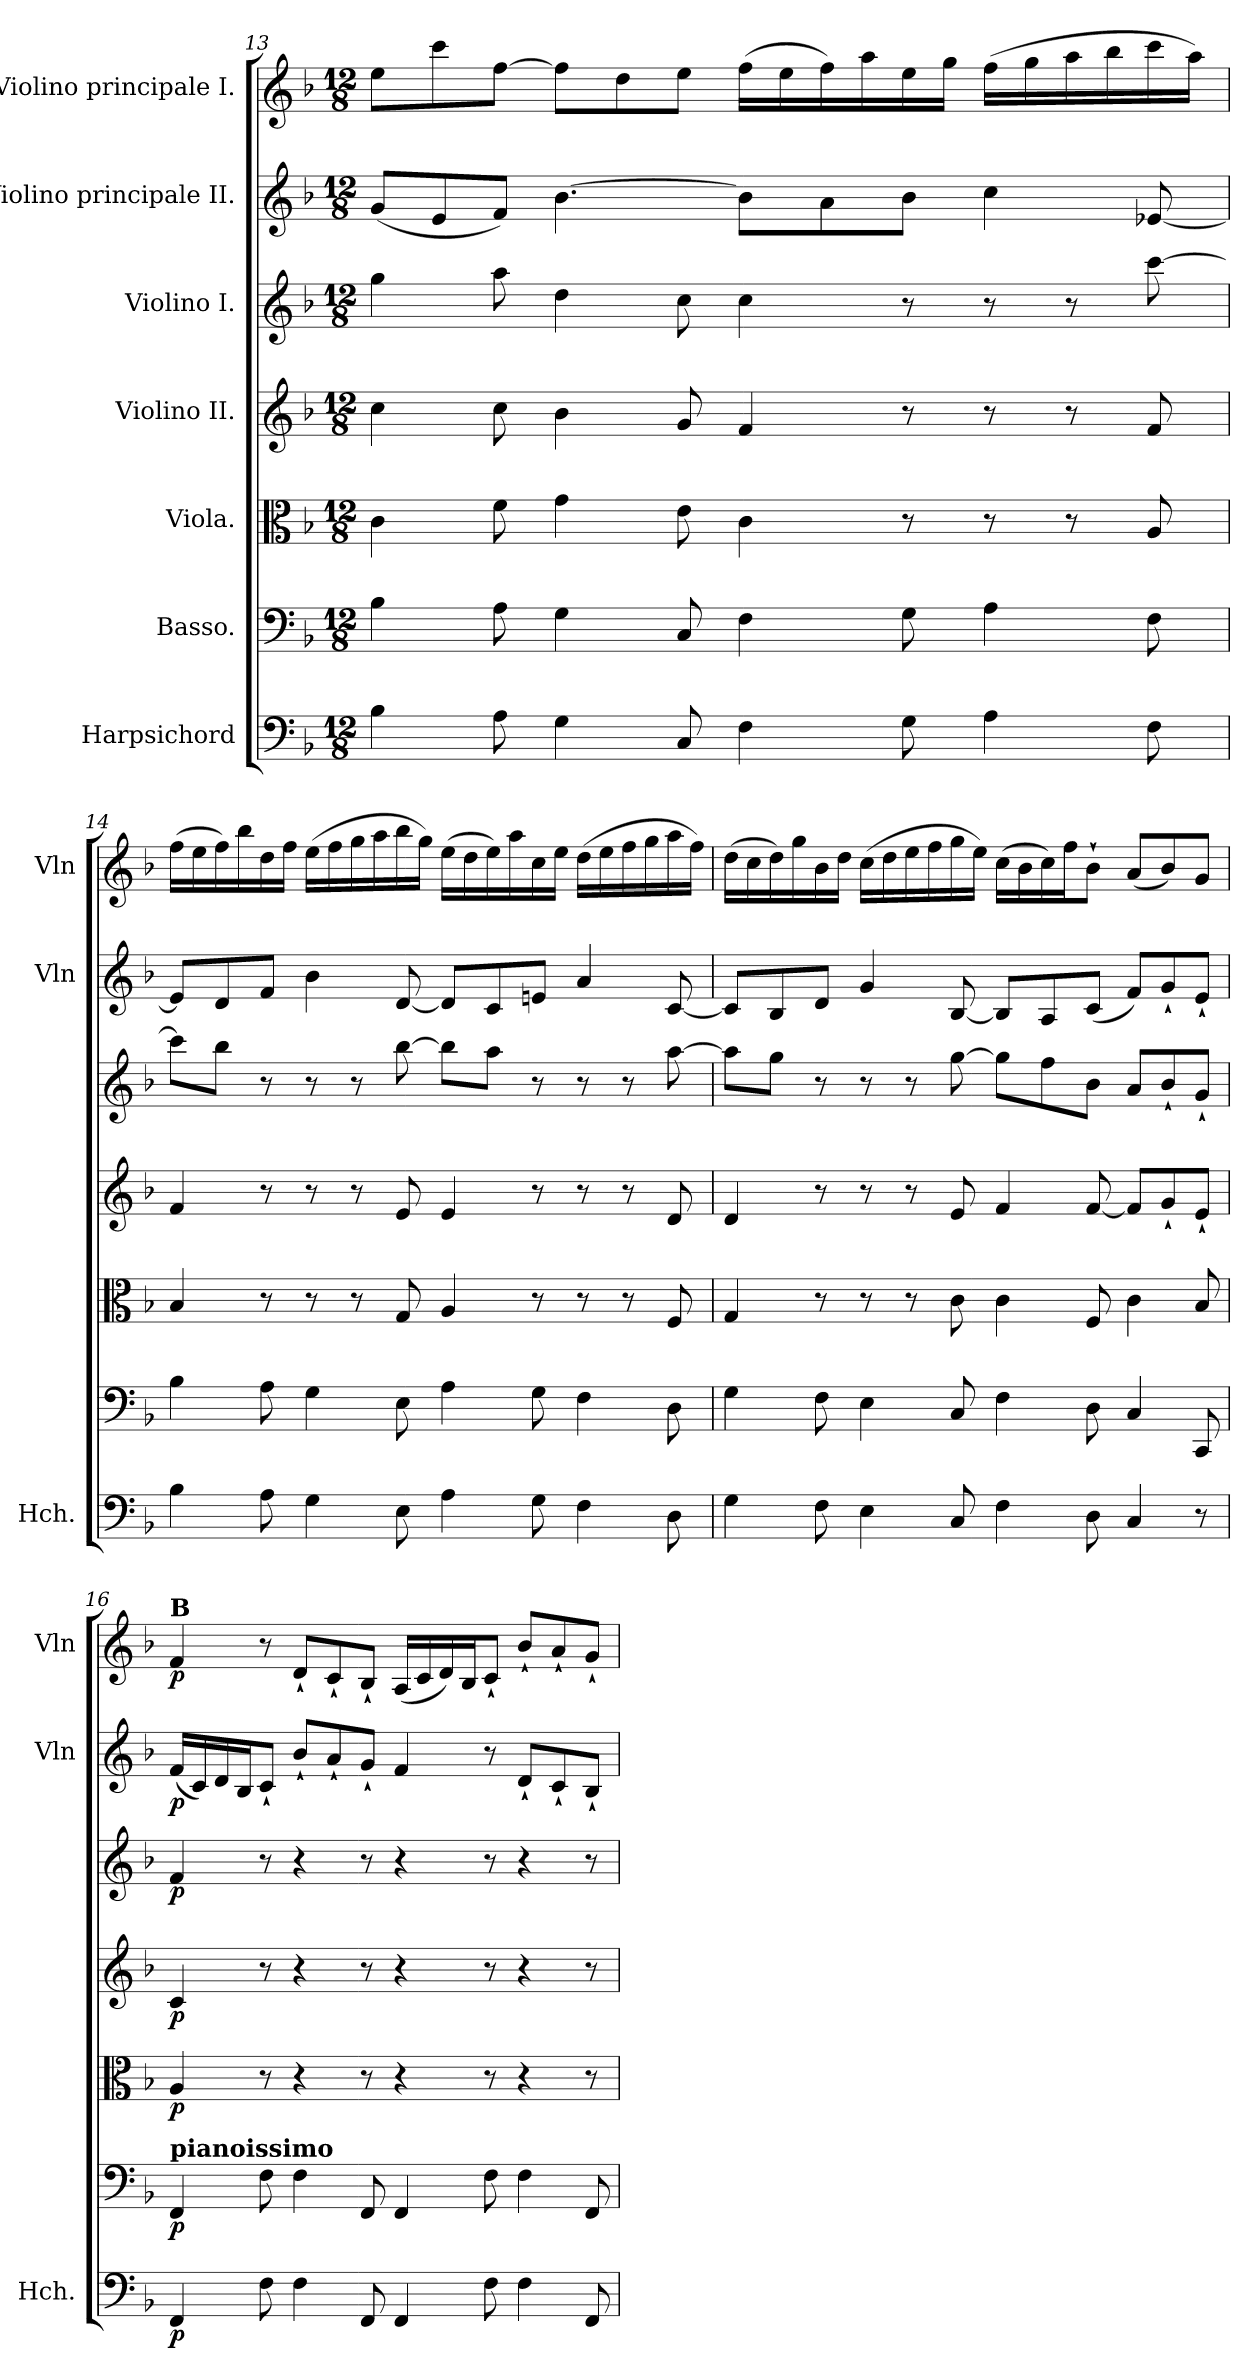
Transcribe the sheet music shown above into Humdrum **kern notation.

**kern	**dynam	**kern	**dynam	**kern	**dynam	**kern	**dynam	**kern	**dynam	**kern	**dynam	**kern	**dynam
*part7	*part7	*part6	*part6	*part5	*part5	*part4	*part4	*part3	*part3	*part2	*part2	*part1	*part1
*staff7	*staff7	*staff6	*staff6	*staff5	*staff5	*staff4	*staff4	*staff3	*staff3	*staff2	*staff2	*staff1	*staff1
*I"Harpsichord	*	*I"Basso.	*	*I"Viola.	*	*I"Violino II.	*	*I"Violino I.	*	*I"Violino principale II.	*	*I"Violino principale I.	*
*I'Hch.	*	*	*	*	*	*	*	*	*	*I'Vln	*	*I'Vln	*
!!LO:PB:g=z
*clefF4	*	*clefF4	*	*clefC3	*	*clefG2	*	*clefG2	*	*clefG2	*	*clefG2	*
*k[b-]	*	*k[b-]	*	*k[b-]	*	*k[b-]	*	*k[b-]	*	*k[b-]	*	*k[b-]	*
*M12/8	*	*M12/8	*	*M12/8	*	*M12/8	*	*M12/8	*	*M12/8	*	*M12/8	*
=13	=13	=13	=13	=13	=13	=13	=13	=13	=13	=13	=13	=13	=13
4B-\	.	4B-\	.	4c\	.	4cc\	.	4gg\	.	(8g/L	.	8ee\L	.
.	.	.	.	.	.	.	.	.	.	8e/	.	8ccc\	.
8A\	.	8A\	.	8f\	.	8cc\	.	8aa\	.	8f/J)	.	[8ff\J	.
4G\	.	4G\	.	4g\	.	4b-\	.	4dd\	.	[4.b-\	.	8ff\L]	.
.	.	.	.	.	.	.	.	.	.	.	.	8dd\	.
8C/	.	8C/	.	8e\	.	8g/	.	8cc\	.	.	.	8ee\J	.
4F\	.	4F\	.	4c\	.	4f/	.	4cc\	.	8b-\L]	.	(16ff\LL	.
.	.	.	.	.	.	.	.	.	.	.	.	16ee\	.
.	.	.	.	.	.	.	.	.	.	8a\	.	16ff\)	.
.	.	.	.	.	.	.	.	.	.	.	.	16aa\	.
8G\	.	8G\	.	8r	.	8r	.	8r	.	8b-\J	.	16ee\	.
.	.	.	.	.	.	.	.	.	.	.	.	16gg\JJ	.
4A\	.	4A\	.	8r	.	8r	.	8r	.	4cc\	.	(16ff\LL	.
.	.	.	.	.	.	.	.	.	.	.	.	16gg\	.
.	.	.	.	8r	.	8r	.	8r	.	.	.	16aa\	.
.	.	.	.	.	.	.	.	.	.	.	.	16bb-\	.
8F\	.	8F\	.	8A/	.	8f/	.	[8ccc\	.	[8e-X/	.	16ccc\	.
.	.	.	.	.	.	.	.	.	.	.	.	16aa\JJ)	.
=14	=14	=14	=14	=14	=14	=14	=14	=14	=14	=14	=14	=14	=14
4B-\	.	4B-\	.	4B-/	.	4f/	.	8ccc\L]	.	8e-/L]	.	(16ff\LL	.
.	.	.	.	.	.	.	.	.	.	.	.	16ee\	.
.	.	.	.	.	.	.	.	8bb-\J	.	8d/	.	16ff\)	.
.	.	.	.	.	.	.	.	.	.	.	.	16bb-\	.
8A\	.	8A\	.	8r	.	8r	.	8r	.	8f/J	.	16dd\	.
.	.	.	.	.	.	.	.	.	.	.	.	16ff\JJ	.
4G\	.	4G\	.	8r	.	8r	.	8r	.	4b-\	.	(16ee\LL	.
.	.	.	.	.	.	.	.	.	.	.	.	16ff\	.
.	.	.	.	8r	.	8r	.	8r	.	.	.	16gg\	.
.	.	.	.	.	.	.	.	.	.	.	.	16aa\	.
8E\	.	8E\	.	8G/	.	8e/	.	[8bb-\	.	[8d/	.	16bb-\	.
.	.	.	.	.	.	.	.	.	.	.	.	16gg\JJ)	.
4A\	.	4A\	.	4A/	.	4e/	.	8bb-\L]	.	8d/L]	.	(16ee\LL	.
.	.	.	.	.	.	.	.	.	.	.	.	16dd\	.
.	.	.	.	.	.	.	.	8aa\J	.	8c/	.	16ee\)	.
.	.	.	.	.	.	.	.	.	.	.	.	16aa\	.
8G\	.	8G\	.	8r	.	8r	.	8r	.	8en/J	.	16cc\	.
.	.	.	.	.	.	.	.	.	.	.	.	16ee\JJ	.
4F\	.	4F\	.	8r	.	8r	.	8r	.	4a/	.	(16dd\LL	.
.	.	.	.	.	.	.	.	.	.	.	.	16ee\	.
.	.	.	.	8r	.	8r	.	8r	.	.	.	16ff\	.
.	.	.	.	.	.	.	.	.	.	.	.	16gg\	.
8D\	.	8D\	.	8F/	.	8d/	.	[8aa\	.	[8c/	.	16aa\	.
.	.	.	.	.	.	.	.	.	.	.	.	16ff\JJ)	.
=15	=15	=15	=15	=15	=15	=15	=15	=15	=15	=15	=15	=15	=15
4G\	.	4G\	.	4G/	.	4d/	.	8aa\L]	.	8c/L]	.	(16dd\LL	.
.	.	.	.	.	.	.	.	.	.	.	.	16cc\	.
.	.	.	.	.	.	.	.	8gg\J	.	8B-/	.	16dd\)	.
.	.	.	.	.	.	.	.	.	.	.	.	16gg\	.
8F\	.	8F\	.	8r	.	8r	.	8r	.	8d/J	.	16b-\	.
.	.	.	.	.	.	.	.	.	.	.	.	16dd\JJ	.
4E\	.	4E\	.	8r	.	8r	.	8r	.	4g/	.	(16cc\LL	.
.	.	.	.	.	.	.	.	.	.	.	.	16dd\	.
.	.	.	.	8r	.	8r	.	8r	.	.	.	16ee\	.
.	.	.	.	.	.	.	.	.	.	.	.	16ff\	.
8C/	.	8C/	.	8c\	.	8e/	.	[8gg\	.	[8B-/	.	16gg\	.
.	.	.	.	.	.	.	.	.	.	.	.	16ee\JJ)	.
4F\	.	4F\	.	4c\	.	4f/	.	8gg\L]	.	8B-/L]	.	(16cc\LL	.
.	.	.	.	.	.	.	.	.	.	.	.	16b-\	.
.	.	.	.	.	.	.	.	8ff\	.	8A/	.	16cc\)	.
.	.	.	.	.	.	.	.	.	.	.	.	16ff\J	.
8D\	.	8D\	.	8F/	.	[8f/	.	8b-\J	.	(8c/J	.	8b-`\J	.
4C/	.	4C/	.	4c\	.	8f/L]	.	8a/L	.	8f/L)	.	(8a/L	.
.	.	.	.	.	.	8g`/	.	8b-`/	.	8g`/	.	8b-/)	.
8r	.	8CC/	.	8B-/	.	8e`/J	.	8g`/J	.	8e`/J	.	8g/J	.
!!LO:PB:g=z
=16	=16	=16	=16	=16	=16	=16	=16	=16	=16	=16	=16	=16	=16
!	!	!	!	!	!	!	!	!	!	!	!	!LO:TX:a:B:t=B	!
!	!	!LO:TX:a:B:t=pianoissimo	!	!	!	!	!	!	!	!	!	!	!
!	!LO:DY:b	!	!LO:DY:b	!	!LO:DY:b	!	!LO:DY:b	!	!LO:DY:b	!	!LO:DY:b	!	!LO:DY:b
4FF/	p	4FF/	p	4A/	p	4c/	p	4f/	p	(16f/LL	p	4f/	p
.	.	.	.	.	.	.	.	.	.	16c/)	.	.	.
.	.	.	.	.	.	.	.	.	.	16d/	.	.	.
.	.	.	.	.	.	.	.	.	.	16B-/J	.	.	.
8F\	.	8F\	.	8r	.	8r	.	8r	.	8c`/J	.	8r	.
4F\	.	4F\	.	4r	.	4r	.	4r	.	8b-`/L	.	8d`/L	.
.	.	.	.	.	.	.	.	.	.	8a`/	.	8c`/	.
8FF/	.	8FF/	.	8r	.	8r	.	8r	.	8g`/J	.	8B-`/J	.
4FF/	.	4FF/	.	4r	.	4r	.	4r	.	4f/	.	(16A/LL	.
.	.	.	.	.	.	.	.	.	.	.	.	16c/	.
.	.	.	.	.	.	.	.	.	.	.	.	16d/)	.
.	.	.	.	.	.	.	.	.	.	.	.	16B-/J	.
8F\	.	8F\	.	8r	.	8r	.	8r	.	8r	.	8c`/J	.
4F\	.	4F\	.	4r	.	4r	.	4r	.	8d`/L	.	8b-`/L	.
.	.	.	.	.	.	.	.	.	.	8c`/	.	8a`/	.
8FF/	.	8FF/	.	8r	.	8r	.	8r	.	8B-`/J	.	8g`/J	.
=	=	=	=	=	=	=	=	=	=	=	=	=	=
*-	*-	*-	*-	*-	*-	*-	*-	*-	*-	*-	*-	*-	*-
